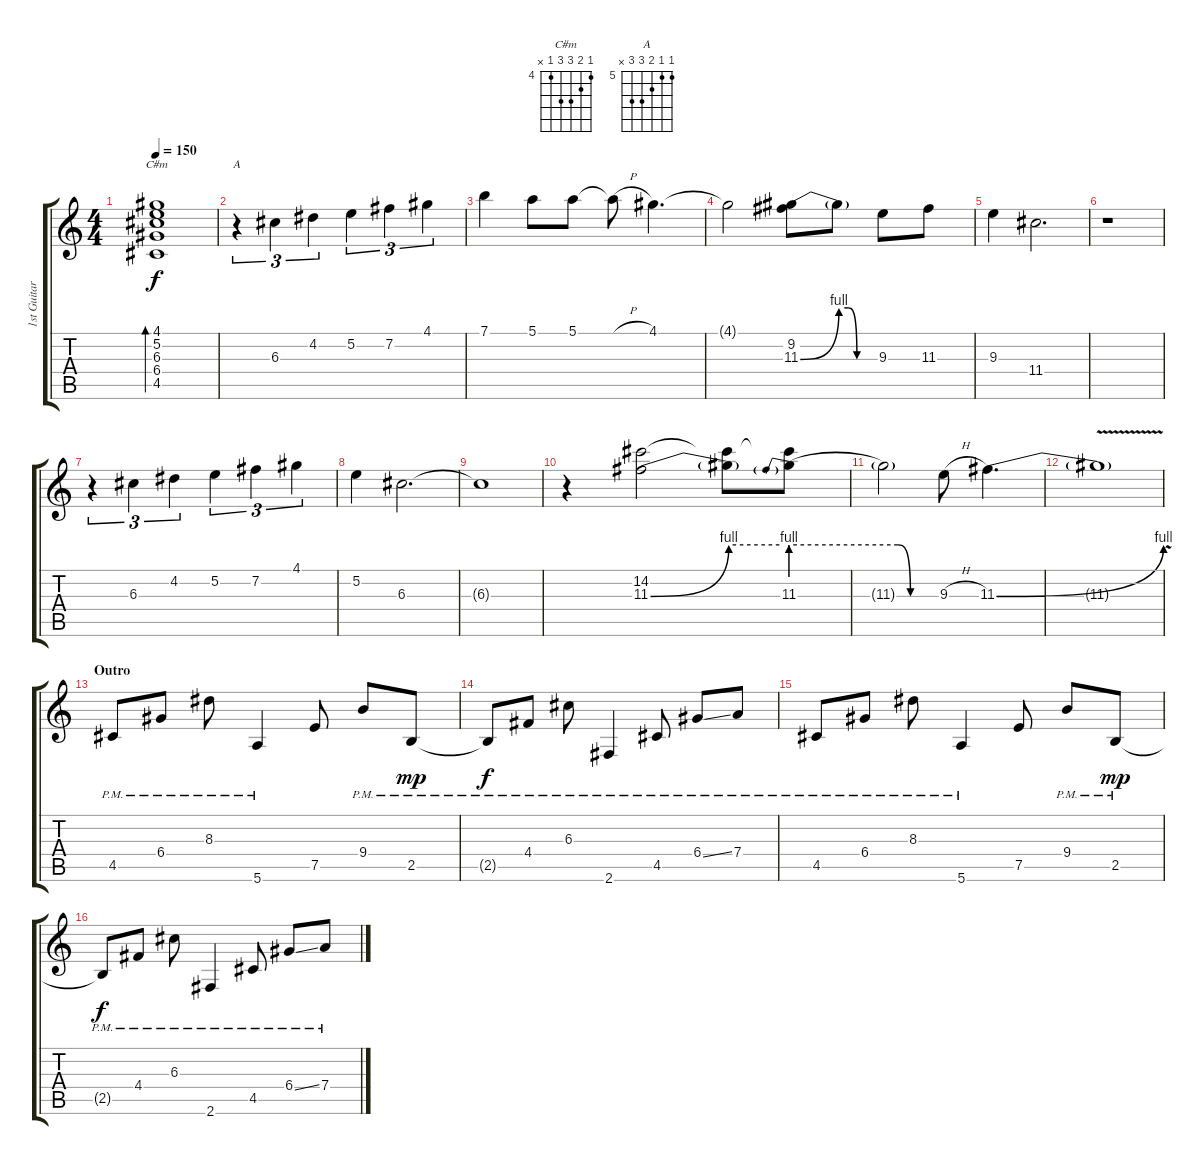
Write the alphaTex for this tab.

\track ("1st Guitar" "1st Guitar") {instrument electricguitarjazz}
\staff {score tabs}
\tuning (E4 B3 G3 D3 A2 E2) {hide}
\chord ("C#m" 4 5 6 6 4 x) {firstfret 4}
\chord ("A" 5 5 6 7 7 x) {firstfret 5}
\ts (4 4)
\tempo 150
\clef g2
\ks c
(4.1 5.2 6.3 6.4 4.5).1{bd 240 ch "C#m" dy f} |
r.4{tu (3 2) ch "A"} 6.3.4{tu (3 2)} 4.2.4{tu (3 2)} 5.2.4{tu (3 2)} 7.2.4{tu (3 2)} 4.1.4{tu (3 2)} |
7.1.4 5.1.8 5.1.8 5.1{h t}.8 4.1.4{d} |
4.1{t}.2 (9.2 11.3{be (bend 0 0 60 4)}).8 11.3{be (custom 0 4 15 4 30 0 60 0) t}.8 9.3.8 11.3.8 |
9.3.4 11.4.2{d} |
r.1 |
r.4{tu (3 2)} 6.3.4{tu (3 2)} 4.2.4{tu (3 2)} 5.2.4{tu (3 2)} 7.2.4{tu (3 2)} 4.1.4{tu (3 2)} |
5.2.4 6.3.2{d} |
6.3{t}.1 |
r.4 (14.2 11.3{be (bend 0 0 60 4)}).2 (14.2{t} 11.3{be (hold 0 4 60 4) t}).8 (14.2{t} 11.3{be (prebend 0 4 60 4)}).8 |
11.3{be (custom 0 4 15 4 30 0 60 0) t}.2 9.3{h}.8 11.3{be (bend 0 0 60 4)}.4{d} |
11.3{v t}.1 |
\section ("" "Outro")
4.5{pm}.8 6.4{pm}.8 8.3{pm}.8 5.6{pm}.4 7.5.8 9.4{pm}.8 2.5{pm}.8{dy mp} |
2.5{pm t}.8{dy f} 4.4{pm}.8 6.3{pm}.8 2.6{pm}.4 4.5{pm}.8 6.4{ss pm}.8 7.4{pm}.8 |
4.5{pm}.8 6.4{pm}.8 8.3{pm}.8 5.6{pm}.4 7.5.8 9.4{pm}.8 2.5{pm}.8{dy mp} |
2.5{pm t}.8{dy f} 4.4{pm}.8 6.3{pm}.8 2.6{pm}.4 4.5{pm}.8 6.4{ss pm}.8 7.4{pm}.8
